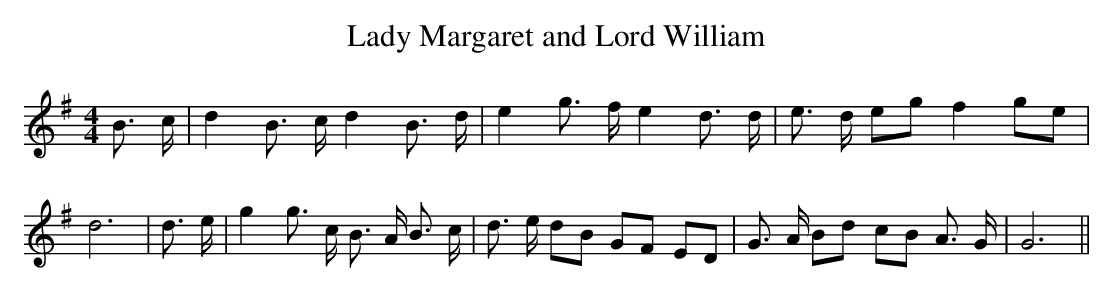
X:1
T:Lady Margaret and Lord William
M:4/4
L:1/8
K:G
 B3/2 c/2| d2 B3/2 c/2 d2 B3/2 d/2| e2 g3/2 f/2 e2 d3/2 d/2| e3/2 d/2 eg f2 ge|\
 d6| d3/2 e/2| g2 g3/2 c/2 B3/2 A/2 B3/2 c/2| d3/2 e/2 dB GF ED| G3/2 A/2 Bd cB A3/2 G/2|\
 G6||
